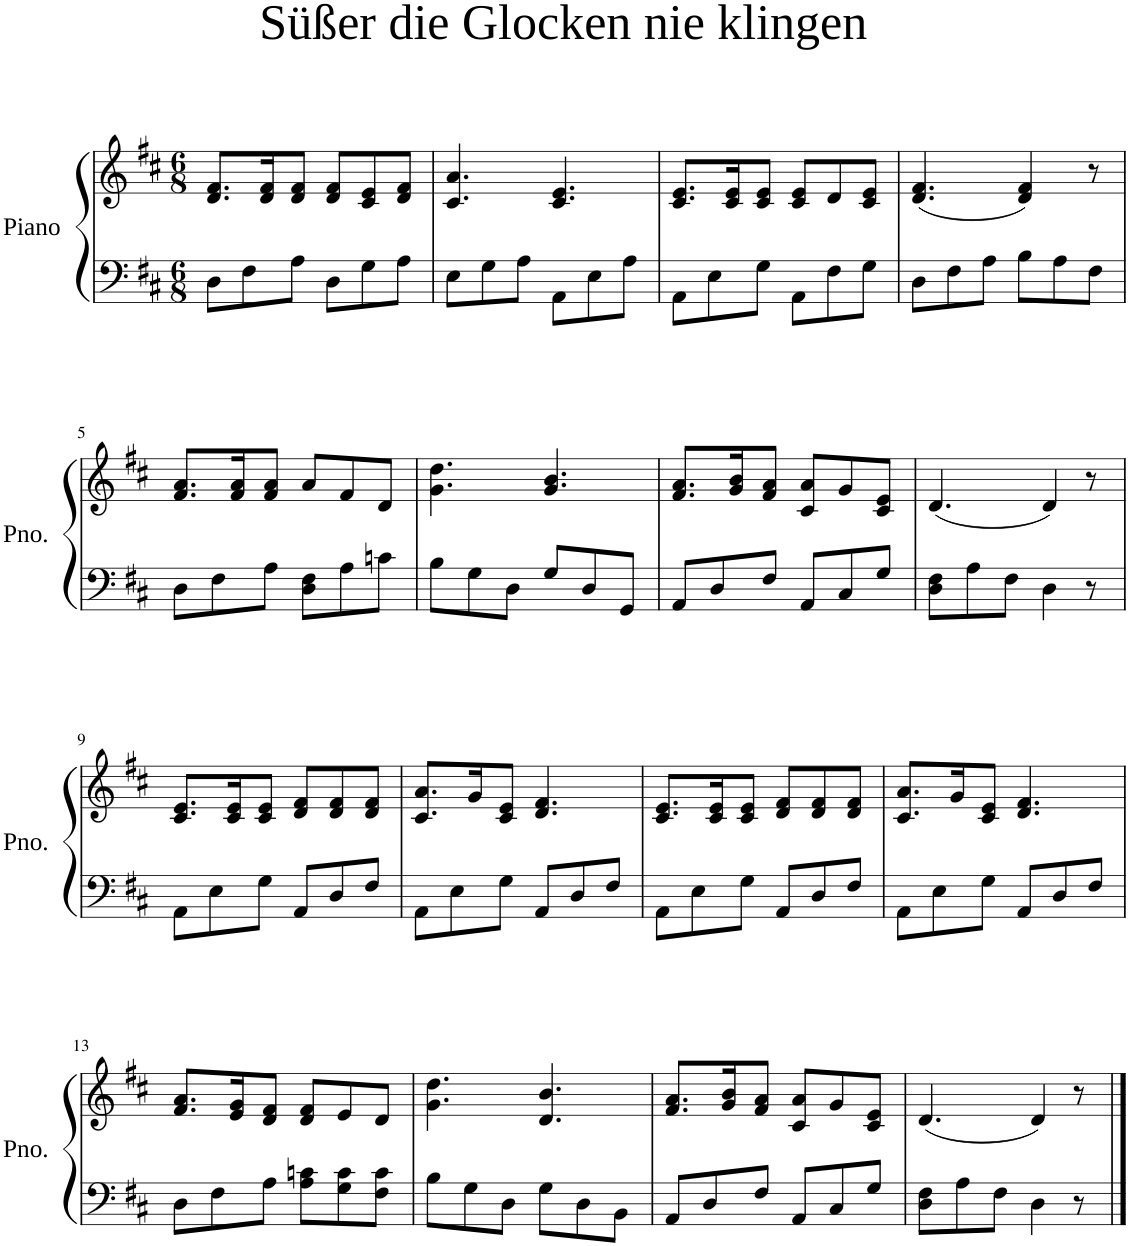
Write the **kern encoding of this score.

**kern	**kern
*part1	*part1
*staff2	*staff1
*I"Piano	*
*I'Pno.	*
*clefF4	*clefG2
*k[f#c#]	*k[f#c#]
*M6/8	*M6/8
=1	=1
8D\L	8.d/ 8.f#/L
8F#\	.
.	16d/ 16f#/K
8A\J	8d/ 8f#/J
8D\L	8d/ 8f#/L
8G\	8c#/ 8e/
8A\J	8d/ 8f#/J
=2	=2
8E\L	4.c#/ 4.a/
8G\	.
8A\J	.
8AA\L	4.c#/ 4.e/
8E\	.
8A\J	.
=3	=3
8AA\L	8.c#/ 8.e/L
8E\	.
.	16c#/ 16e/K
8G\J	8c#/ 8e/J
8AA\L	8c#/ 8e/L
8F#\	8d/
8G\J	8c#/ 8e/J
=4	=4
8D\L	(4.d/ 4.f#/
8F#\	.
8A\J	.
8B\L	4d/ 4f#/)
8A\	.
8F#\J	8r
!!LO:LB:g=z
=5	=5
8D\L	8.f#/ 8.a/L
8F#\	.
.	16f#/ 16a/K
8A\J	8f#/ 8a/J
8D\ 8F#\L	8a/L
8A\	8f#/
8cn\J	8d/J
=6	=6
8B\L	4.g\ 4.dd\
8G\	.
8D\J	.
8G/L	4.g/ 4.b/
8D/	.
8GG/J	.
=7	=7
8AA/L	8.f#/ 8.a/L
8D/	.
.	16g/ 16b/K
8F#/J	8f#/ 8a/J
8AA/L	8c#/ 8a/L
8C#/	8g/
8G/J	8c#/ 8e/J
=8	=8
8D\ 8F#\L	(4.d/
8A\	.
8F#\J	.
4D\	4d/)
8r	8r
!!LO:LB:g=z
=9	=9
8AA\L	8.c#/ 8.e/L
8E\	.
.	16c#/ 16e/K
8G\J	8c#/ 8e/J
8AA/L	8d/ 8f#/L
8D/	8d/ 8f#/
8F#/J	8d/ 8f#/J
=10	=10
8AA\L	8.c#/ 8.a/L
8E\	.
.	16g/K
8G\J	8c#/ 8e/J
8AA/L	4.d/ 4.f#/
8D/	.
8F#/J	.
=11	=11
8AA\L	8.c#/ 8.e/L
8E\	.
.	16c#/ 16e/K
8G\J	8c#/ 8e/J
8AA/L	8d/ 8f#/L
8D/	8d/ 8f#/
8F#/J	8d/ 8f#/J
=12	=12
8AA\L	8.c#/ 8.a/L
8E\	.
.	16g/K
8G\J	8c#/ 8e/J
8AA/L	4.d/ 4.f#/
8D/	.
8F#/J	.
!!LO:LB:g=z
=13	=13
8D\L	8.f#/ 8.a/L
8F#\	.
.	16e/ 16g/K
8A\J	8d/ 8f#/J
8A\ 8cn\L	8d/ 8f#/L
8G\ 8c\	8e/
8F#\ 8c\J	8d/J
=14	=14
8B\L	4.g\ 4.dd\
8G\	.
8D\J	.
8G\L	4.d/ 4.b/
8D\	.
8BB\J	.
=15	=15
8AA/L	8.f#/ 8.a/L
8D/	.
.	16g/ 16b/K
8F#/J	8f#/ 8a/J
8AA/L	8c#/ 8a/L
8C#/	8g/
8G/J	8c#/ 8e/J
=16	=16
8D\ 8F#\L	(4.d/
8A\	.
8F#\J	.
4D\	4d/)
8r	8r
==	==
*-	*-
